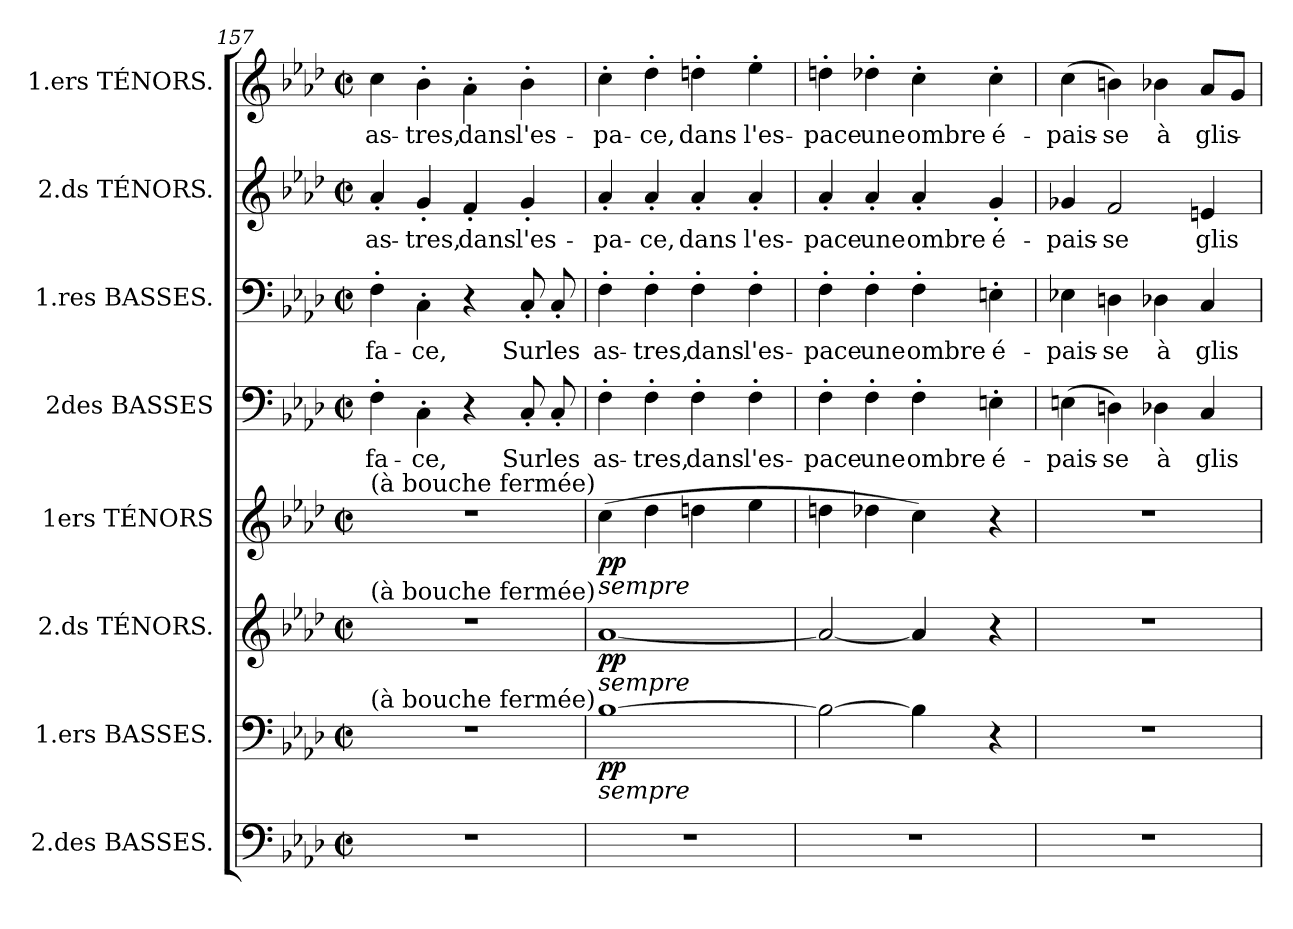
**kern	**kern	**dynam	**kern	**dynam	**kern	**dynam	**kern	**text	**kern	**text	**kern	**text	**kern	**text
*part8	*part7	*part7	*part6	*part6	*part5	*part5	*part4	*part4	*part3	*part3	*part2	*part2	*part1	*part1
*staff8	*staff7	*staff7	*staff6	*staff6	*staff5	*staff5	*staff4	*staff4	*staff3	*staff3	*staff2	*staff2	*staff1	*staff1
*I"2.des BASSES.	*I"1.ers BASSES.	*	*I"2.ds TÉNORS.	*	*I"1ers TÉNORS	*	*I"2des BASSES	*	*I"1.res BASSES.	*	*I"2.ds TÉNORS.	*	*I"1.ers TÉNORS.	*
*clefF4	*clefF4	*	*clefG2	*	*clefG2	*	*clefF4	*	*clefF4	*	*clefG2	*	*clefG2	*
*k[b-e-a-d-]	*k[b-e-a-d-]	*	*k[b-e-a-d-]	*	*k[b-e-a-d-]	*	*k[b-e-a-d-]	*	*k[b-e-a-d-]	*	*k[b-e-a-d-]	*	*k[b-e-a-d-]	*
*A-:	*A-:	*	*A-:	*	*A-:	*	*A-:	*	*A-:	*	*A-:	*	*A-:	*
*M2/2	*M2/2	*	*M2/2	*	*M2/2	*	*M2/2	*	*M2/2	*	*M2/2	*	*M2/2	*
*met(c|)	*met(c|)	*	*met(c|)	*	*met(c|)	*	*met(c|)	*	*met(c|)	*	*met(c|)	*	*met(c|)	*
=157	=157	=157	=157	=157	=157	=157	=157	=157	=157	=157	=157	=157	=157	=157
!	!	!	!	!	!	!	!	!LO:LY:b	!	!	!	!	!	!
!	!	!	!	!	!	!	!	!	!	!LO:LY:b	!	!	!	!
!	!	!	!	!	!	!	!	!	!	!	!	!LO:LY:b	!	!
!	!	!	!	!	!LO:TX:a:t=(à bouche fermée)	!	!	!	!	!	!	!	!	!
!	!	!	!LO:TX:a:t=(à bouche fermée)	!	!	!	!	!	!	!	!	!	!	!
!	!LO:TX:a:t=(à bouche fermée)	!	!	!	!	!	!	!	!	!	!	!	!	!
!	!	!	!	!	!	!	!	!	!	!	!	!	!	!LO:LY:b
1r	1r	.	1r	.	1r	.	4F'>\	-fa-	4F'>\	-fa-	4a-'</	as-	4cc\	as-
!	!	!	!	!	!	!	!	!LO:LY:b	!	!	!	!	!	!
!	!	!	!	!	!	!	!	!	!	!LO:LY:b	!	!	!	!
!	!	!	!	!	!	!	!	!	!	!	!	!LO:LY:b	!	!
!	!	!	!	!	!	!	!	!	!	!	!	!	!	!LO:LY:b
.	.	.	.	.	.	.	4C'<\	-ce,	4C'<\	-ce,	4g'</	-tres,	4b-'>\	-tres,
!	!	!	!	!	!	!	!	!	!	!	!	!LO:LY:b	!	!
!	!	!	!	!	!	!	!	!	!	!	!	!	!	!LO:LY:b
.	.	.	.	.	.	.	4r	.	4r	.	4f'</	dans	4a-'<\	dans
!	!	!	!	!	!	!	!	!LO:LY:b	!	!	!	!	!	!
!	!	!	!	!	!	!	!	!	!	!LO:LY:b	!	!	!	!
!	!	!	!	!	!	!	!	!	!	!	!	!LO:LY:b	!	!
!	!	!	!	!	!	!	!	!	!	!	!	!	!	!LO:LY:b
.	.	.	.	.	.	.	8C'</	Sur	8C'</	Sur	4g'</	l'es-	4b-'>\	l'es-
!	!	!	!	!	!	!	!	!LO:LY:b	!	!	!	!	!	!
!	!	!	!	!	!	!	!	!	!	!LO:LY:b	!	!	!	!
.	.	.	.	.	.	.	8C'</	les	8C'</	les	.	.	.	.
=158	=158	=158	=158	=158	=158	=158	=158	=158	=158	=158	=158	=158	=158	=158
!	!	!	!	!	!	!	!	!LO:LY:b	!	!	!	!	!	!
!	!	!	!	!	!	!	!	!	!	!LO:LY:b	!	!	!	!
!	!	!	!	!	!	!	!	!	!	!	!	!LO:LY:b	!	!
!	!	!	!	!	!LO:TX:b:i:t=sempre	!	!	!	!	!	!	!	!	!
!	!	!	!LO:TX:b:i:t=sempre	!	!	!	!	!	!	!	!	!	!	!
!	!LO:TX:b:i:t=sempre	!	!	!	!	!	!	!	!	!	!	!	!	!
!	!	!LO:DY:b	!	!LO:DY:b	!	!LO:DY:b	!	!	!	!	!	!	!	!LO:LY:b
1r	[>1B-	pp	[<1a-	pp	(>4cc\	pp	4F'>\	as-	4F'>\	as-	4a-'</	-pa-	4cc'>\	-pa-
!	!	!	!	!	!	!	!	!LO:LY:b	!	!	!	!	!	!
!	!	!	!	!	!	!	!	!	!	!LO:LY:b	!	!	!	!
!	!	!	!	!	!	!	!	!	!	!	!	!LO:LY:b	!	!
!	!	!	!	!	!	!	!	!	!	!	!	!	!	!LO:LY:b
.	.	.	.	.	4dd-\	.	4F'>\	-tres,	4F'>\	-tres,	4a-'</	-ce,	4dd-'>\	-ce,
!	!	!	!	!	!	!	!	!LO:LY:b	!	!	!	!	!	!
!	!	!	!	!	!	!	!	!	!	!LO:LY:b	!	!	!	!
!	!	!	!	!	!	!	!	!	!	!	!	!LO:LY:b	!	!
!	!	!	!	!	!	!	!	!	!	!	!	!	!	!LO:LY:b
.	.	.	.	.	4ddn\	.	4F'>\	dans	4F'>\	dans	4a-'</	dans	4ddn'>\	dans
!	!	!	!	!	!	!	!	!LO:LY:b	!	!	!	!	!	!
!	!	!	!	!	!	!	!	!	!	!LO:LY:b	!	!	!	!
!	!	!	!	!	!	!	!	!	!	!	!	!LO:LY:b	!	!
!	!	!	!	!	!	!	!	!	!	!	!	!	!	!LO:LY:b
.	.	.	.	.	4ee-\	.	4F'>\	l'es-	4F'>\	l'es-	4a-'</	l'es-	4ee-'>\	l'es-
=159	=159	=159	=159	=159	=159	=159	=159	=159	=159	=159	=159	=159	=159	=159
!	!	!	!	!	!	!	!	!LO:LY:b	!	!	!	!	!	!
!	!	!	!	!	!	!	!	!	!	!LO:LY:b	!	!	!	!
!	!	!	!	!	!	!	!	!	!	!	!	!LO:LY:b	!	!
!	!	!	!	!	!	!	!	!	!	!	!	!	!	!LO:LY:b
1r	2B-\_	.	2a-/_	.	4ddn\	.	4F'>\	-pace	4F'>\	-pace	4a-'</	-pace	4ddn'>\	-pace
!	!	!	!	!	!	!	!	!LO:LY:b	!	!	!	!	!	!
!	!	!	!	!	!	!	!	!	!	!LO:LY:b	!	!	!	!
!	!	!	!	!	!	!	!	!	!	!	!	!LO:LY:b	!	!
!	!	!	!	!	!	!	!	!	!	!	!	!	!	!LO:LY:b
.	.	.	.	.	4dd-X\	.	4F'>\	une	4F'>\	une	4a-'</	une	4dd-X'>\	une
!	!	!	!	!	!	!	!	!LO:LY:b	!	!	!	!	!	!
!	!	!	!	!	!	!	!	!	!	!LO:LY:b	!	!	!	!
!	!	!	!	!	!	!	!	!	!	!	!	!LO:LY:b	!	!
!	!	!	!	!	!	!	!	!	!	!	!	!	!	!LO:LY:b
.	4B-\]	.	4a-/]	.	4cc\)	.	4F'>\	ombre	4F'>\	ombre	4a-'</	ombre	4cc'>\	ombre
!	!	!	!	!	!	!	!	!LO:LY:b	!	!	!	!	!	!
!	!	!	!	!	!	!	!	!	!	!LO:LY:b	!	!	!	!
!	!	!	!	!	!	!	!	!	!	!	!	!LO:LY:b	!	!
!	!	!	!	!	!	!	!	!	!	!	!	!	!	!LO:LY:b
.	4r	.	4r	.	4r	.	4En'>\	é-	4En'>\	é-	4g'</	é-	4cc'>\	é-
!!LO:PB:g=z
=160	=160	=160	=160	=160	=160	=160	=160	=160	=160	=160	=160	=160	=160	=160
!	!	!	!	!	!	!	!	!LO:LY:b	!	!	!	!	!	!
!	!	!	!	!	!	!	!	!	!	!LO:LY:b	!	!	!	!
!	!	!	!	!	!	!	!	!	!	!	!	!LO:LY:b	!	!
!	!	!	!	!	!	!	!	!	!	!	!	!	!	!LO:LY:b
1r	1r	.	1r	.	1r	.	(>4En\	-pais-	4E-X\	-pais-	4g-X/	-pais-	(>4cc\	-pais-
!	!	!	!	!	!	!	!	!LO:LY:b	!	!	!	!	!	!
!	!	!	!	!	!	!	!	!	!	!LO:LY:b	!	!	!	!
!	!	!	!	!	!	!	!	!	!	!	!	!LO:LY:b	!	!
!	!	!	!	!	!	!	!	!	!	!	!	!	!	!LO:LY:b
.	.	.	.	.	.	.	4Dn\)	-se	4Dn\	-se	2f/	-se	4bn\)	-se
!	!	!	!	!	!	!	!	!LO:LY:b	!	!	!	!	!	!
!	!	!	!	!	!	!	!	!	!	!LO:LY:b	!	!	!	!
!	!	!	!	!	!	!	!	!	!	!	!	!	!	!LO:LY:b
.	.	.	.	.	.	.	4D-X\	à	4D-X\	à	.	.	4b-X\	à
!	!	!	!	!	!	!	!	!LO:LY:b	!	!	!	!	!	!
!	!	!	!	!	!	!	!	!	!	!LO:LY:b	!	!	!	!
!	!	!	!	!	!	!	!	!	!	!	!	!LO:LY:b	!	!
!	!	!	!	!	!	!	!	!	!	!	!	!	!	!LO:LY:b
.	.	.	.	.	.	.	4C/	glis-	4C/	glis-	4en/	glis-	8a-/L	glis-
.	.	.	.	.	.	.	.	.	.	.	.	.	8g/J	.
=	=	=	=	=	=	=	=	=	=	=	=	=	=	=
*-	*-	*-	*-	*-	*-	*-	*-	*-	*-	*-	*-	*-	*-	*-
